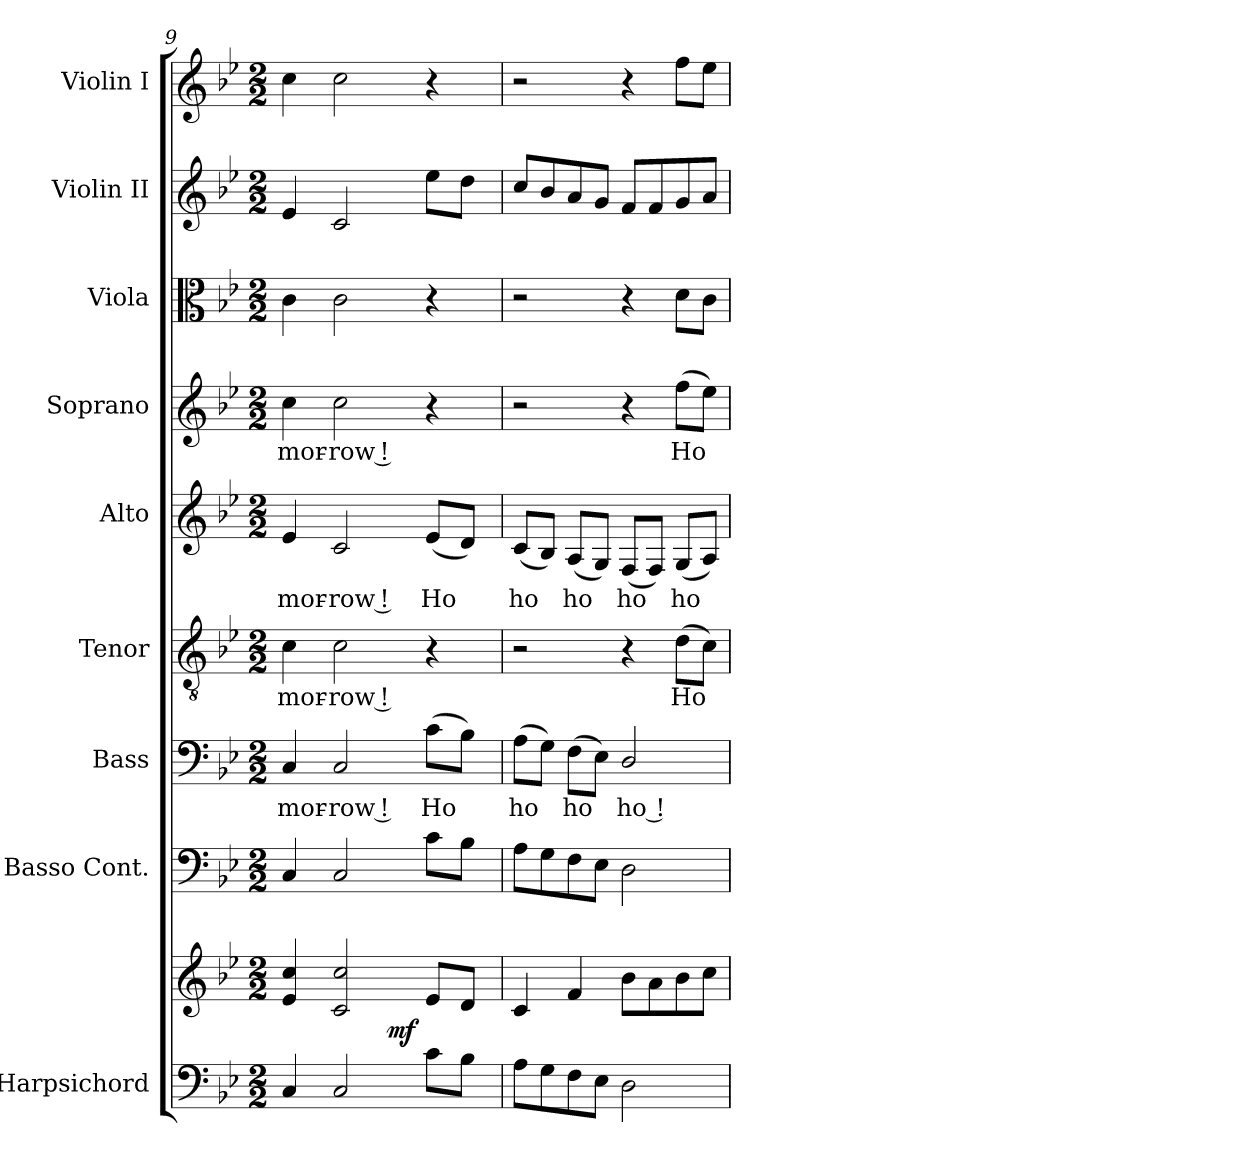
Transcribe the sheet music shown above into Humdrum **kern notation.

**kern	**kern	**dynam	**kern	**kern	**text	**kern	**text	**kern	**text	**kern	**text	**kern	**kern	**kern
*part9	*part9	*part9	*part8	*part7	*part7	*part6	*part6	*part5	*part5	*part4	*part4	*part3	*part2	*part1
*staff10	*staff9	*staff9/10	*staff8	*staff7	*staff7	*staff6	*staff6	*staff5	*staff5	*staff4	*staff4	*staff3	*staff2	*staff1
*I"Harpsichord	*	*	*I"Basso Cont.	*I"Bass	*	*I"Tenor	*	*I"Alto	*	*I"Soprano	*	*I"Viola	*I"Violin II	*I"Violin I
*I'Hpsd.	*	*	*	*I'B.	*	*I'T.	*	*I'A.	*	*I'S.	*	*	*	*
*clefF4	*clefG2	*	*clefF4	*clefF4	*	*clefGv2	*	*clefG2	*	*clefG2	*	*clefC3	*clefG2	*clefG2
*	*	*	*	*	*	*ITrd7c12	*	*	*	*	*	*	*	*
*k[b-e-]	*k[b-e-]	*	*k[b-e-]	*k[b-e-]	*	*k[b-e-]	*	*k[b-e-]	*	*k[b-e-]	*	*k[b-e-]	*k[b-e-]	*k[b-e-]
*B-:	*B-:	*	*B-:	*B-:	*	*B-:	*	*B-:	*	*B-:	*	*B-:	*B-:	*B-:
*M2/2	*M2/2	*	*M2/2	*M2/2	*	*M2/2	*	*M2/2	*	*M2/2	*	*M2/2	*M2/2	*M2/2
=9	=9	=9	=9	=9	=9	=9	=9	=9	=9	=9	=9	=9	=9	=9
!	!	!	!	!	!LO:LY:b:color=#000000	!	!	!	!	!	!	!	!	!
!	!	!	!	!	!	!	!LO:LY:b:color=#000000	!	!	!	!	!	!	!
!	!	!	!	!	!	!	!	!	!LO:LY:b:color=#000000	!	!	!	!	!
!	!	!	!	!	!	!	!	!	!	!	!LO:LY:b:color=#000000	!	!	!
*	*^	*	*	*	*	*	*	*	*	*	*	*	*	*
4Ci/	4e-i/ 4cci	2ryy	.	4Ci/	4Ci/	-mor-	4Ci\	-mor-	4e-i/	-mor-	4cci\	-mor-	4ci\	4e-i/	4cci\
!	!	!	!	!	!	!LO:LY:b:color=#000000	!	!	!	!	!	!	!	!	!
!	!	!	!	!	!	!	!	!LO:LY:b:color=#000000	!	!	!	!	!	!	!
!	!	!	!	!	!	!	!	!	!	!LO:LY:b:color=#000000	!	!	!	!	!
!	!	!	!	!	!	!	!	!	!	!	!	!LO:LY:b:color=#000000	!	!	!
2Ci/	2ci/ 2cci	.	.	2Ci/	2Ci/	-row !	2Ci\	-row !	2ci/	-row !	2cci\	-row !	2ci\	2ci/	2cci\
.	.	32ryy	.	.	.	.	.	.	.	.	.	.	.	.	.
.	.	512ryy	.	.	.	.	.	.	.	.	.	.	.	.	.
.	.	4ryy	mf	.	.	.	.	.	.	.	.	.	.	.	.
!	!	!	!	!	!	!LO:LY:b:color=#000000	!	!	!	!	!	!	!	!	!
!	!	!	!	!	!	!	!	!	!	!LO:LY:b:color=#000000	!	!	!	!	!
8ci\L	8e-i/L	.	.	8ci\L	(8ci\L	Ho	4r	.	(8e-i/L	Ho	4r	.	4r	8ee-i\L	4r
.	.	8ryy	.	.	.	.	.	.	.	.	.	.	.	.	.
8B-i\J	8di/J	.	.	8B-i\J	8B-i\J)	.	.	.	8di/J)	.	.	.	.	8ddi\J	.
.	.	16ryy	.	.	.	.	.	.	.	.	.	.	.	.	.
.	.	64...ryy	.	.	.	.	.	.	.	.	.	.	.	.	.
*	*v	*v	*	*	*	*	*	*	*	*	*	*	*	*	*
=10	=10	=10	=10	=10	=10	=10	=10	=10	=10	=10	=10	=10	=10	=10
*	*^	*	*	*	*	*	*	*	*	*	*	*	*	*
!	!	!	!	!	!	!LO:LY:b:color=#000000	!	!	!	!	!	!	!	!	!
*	*v	*v	*	*	*	*	*	*	*	*	*	*	*	*	*
*	*^	*	*	*	*	*	*	*	*	*	*	*	*	*
!	!	!	!	!	!	!	!	!	!	!LO:LY:b:color=#000000	!	!	!	!	!
*	*v	*v	*	*	*	*	*	*	*	*	*	*	*	*	*
8Ai\L	4ci/	.	8Ai\L	(8Ai\L	ho	2r	.	(8ci/L	ho	2r	.	2r	8cci/L	2r
8Gi\	.	.	8Gi\	8Gi\J)	.	.	.	8B-i/J)	.	.	.	.	8b-i/	.
!	!	!	!	!	!LO:LY:b:color=#000000	!	!	!	!	!	!	!	!	!
!	!	!	!	!	!	!	!	!	!LO:LY:b:color=#000000	!	!	!	!	!
8Fi\	4fi/	.	8Fi\	(8Fi\L	ho	.	.	(8Ai/L	ho	.	.	.	8ai/	.
8E-i\J	.	.	8E-i\J	8E-i\J)	.	.	.	8Gi/J)	.	.	.	.	8gi/J	.
!	!	!	!	!	!LO:LY:b:color=#000000	!	!	!	!	!	!	!	!	!
!	!	!	!	!	!	!	!	!	!LO:LY:b:color=#000000	!	!	!	!	!
2Di\	8b-i\L	.	2Di\	2Di/	ho !	4r	.	(8Fi/L	ho	4r	.	4r	8fi/L	4r
.	8ai\	.	.	.	.	.	.	8Fi/J)	.	.	.	.	8fi/	.
!	!	!	!	!	!	!	!LO:LY:b:color=#000000	!	!	!	!	!	!	!
!	!	!	!	!	!	!	!	!	!LO:LY:b:color=#000000	!	!	!	!	!
!	!	!	!	!	!	!	!	!	!	!	!LO:LY:b:color=#000000	!	!	!
.	8b-i\	.	.	.	.	(8Di\L	Ho	(8Gi/L	ho	(8ffi\L	Ho	8di\L	8gi/	8ffi\L
.	8cci\J	.	.	.	.	8Ci\J)	.	8Ai/J)	.	8ee-i\J)	.	8ci\J	8ai/J	8ee-i\J
=	=	=	=	=	=	=	=	=	=	=	=	=	=	=
*-	*-	*-	*-	*-	*-	*-	*-	*-	*-	*-	*-	*-	*-	*-
